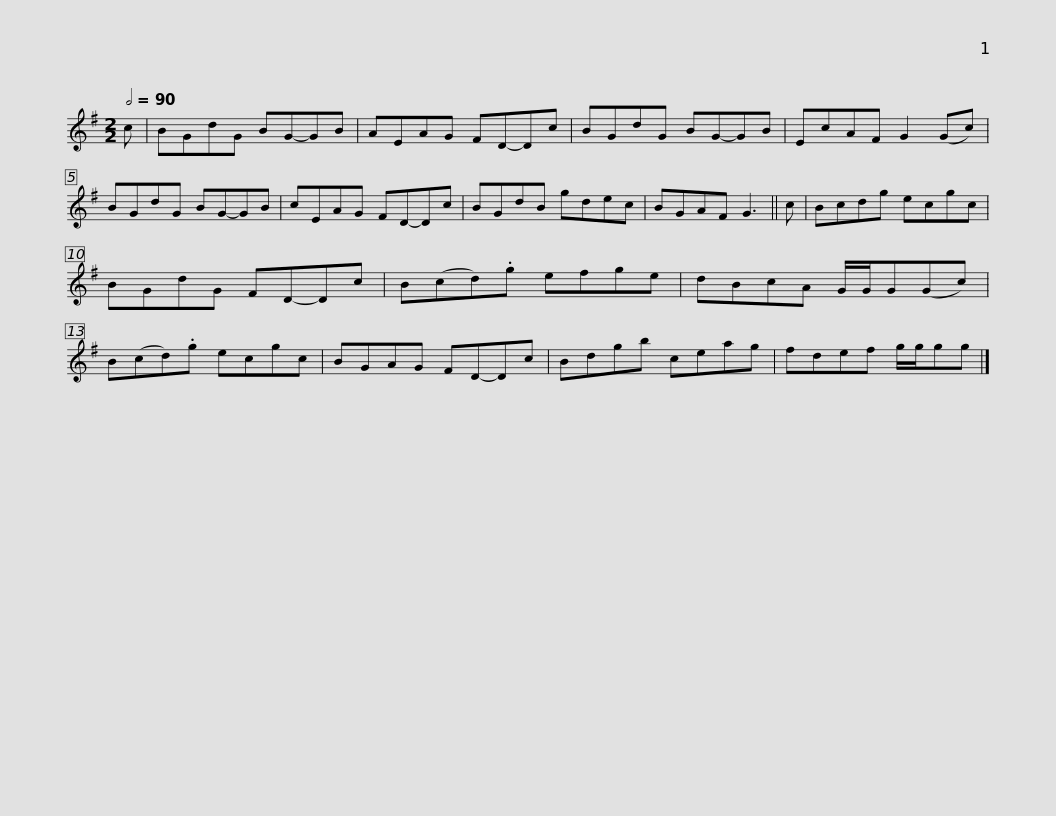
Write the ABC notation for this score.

X:1
L:1/8
Q:1/2=90
M:2/2
I:linebreak $
K:G
V:1 treble
V:1
 c | BGdG BG-GB | AEAG FD-Dc | BGdG BG-GB | EcAF G2 (Gc) |$ %5
 BGdG BG-GB | cEAG FD-Dc | BGdB gdec | BGAF G3 ||$ c | %10
 Bcdg ecgc | BGdG FD-Dc | B(cd).g efge | dBcA G/G/G(Gc) |$ B(cd).g ecgc | %15
 BGAG FD-Dc | Bdgb ceag | fdef g/g/gg |] %18
